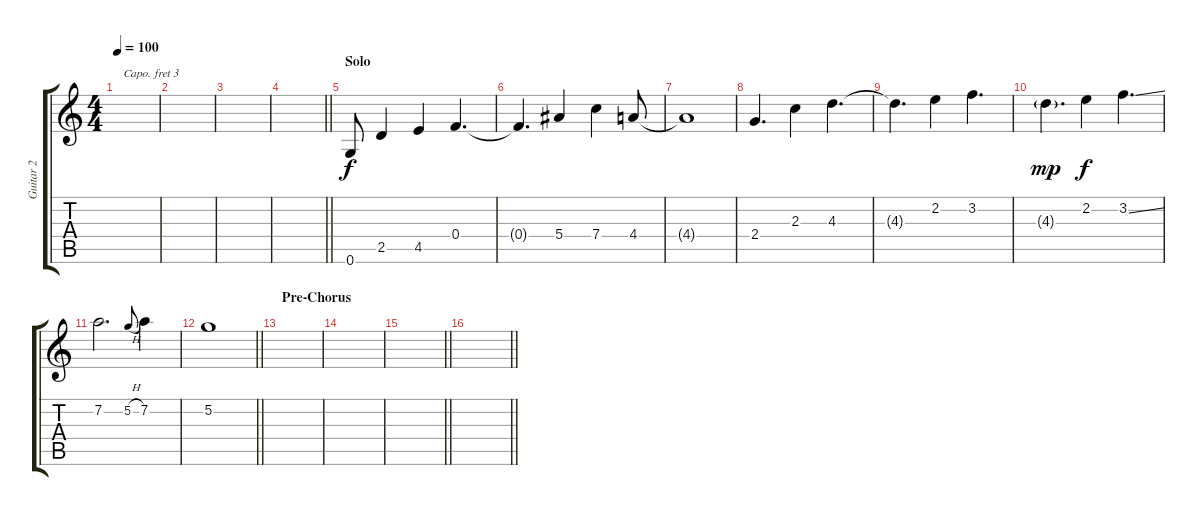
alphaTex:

\track ("Guitar 2" "Guitar 2") {instrument electricguitarclean}
\staff {score tabs}
\capo 3
\tuning (E4 B3 G3 D3 A2 E2) {hide}
\ts (4 4)
\tempo 100
\clef g2
\ks c
|
|
|
\barLineRight lightlight
|
\section ("" "Solo")
0.6.8{volume 16 instrument distortionguitar} 2.5.4 4.5.4 0.4.4{d} |
0.4{t}.4{d} 5.4.4 7.4.4 4.4.8 |
4.4{t}.1 |
2.4.4{d} 2.3.4 4.3.4{d} |
4.3{t}.4{d} 2.2.4 3.2.4{d} |
4.3{g}.4{d dy mp} 2.2.4{dy f} 3.2{ss}.4{d} |
7.2.2{d} 5.2{h}.8{gr onbeat} 7.2.4 |
\barLineRight lightlight
5.2.1{volume 3} |
\section ("" "Pre-Chorus")
|
|
\barLineRight lightlight
|
\barLineRight lightlight
